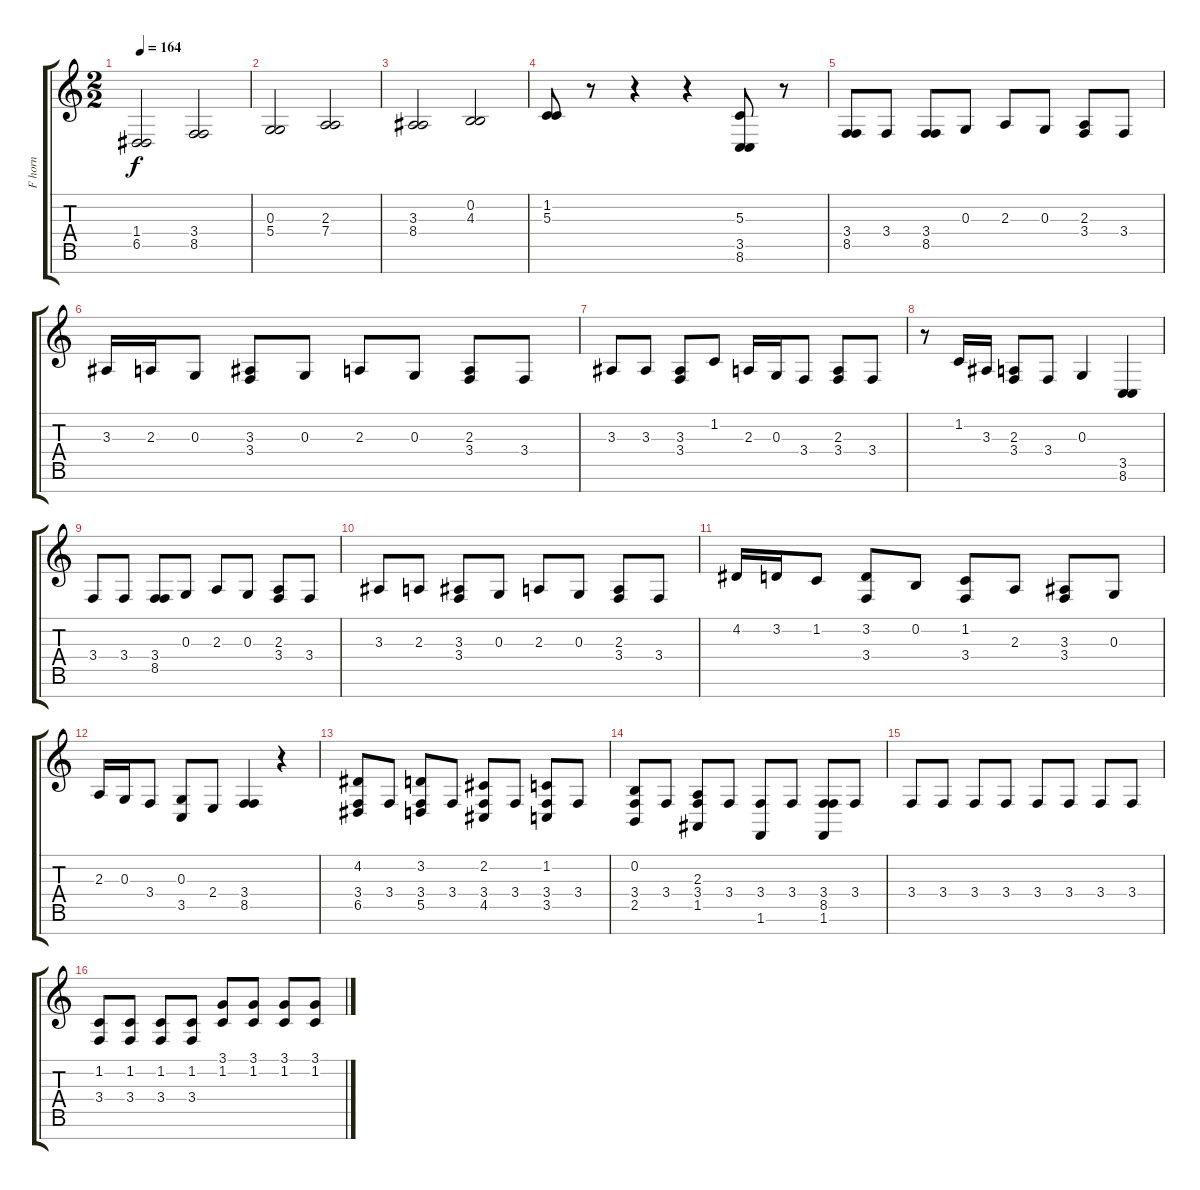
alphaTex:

\track ("F horn" "F horn") {instrument frenchhorn}
\staff {score tabs}
\tuning (E4 B3 G3 D3 A2 E2 B1) {hide}
\ts (2 2)
\tempo 164
\clef g2
\ks c
(1.4 6.5).2{dy f} (3.4 8.5).2 |
(0.3 5.4).2 (2.3 7.4).2 |
(3.3 8.4).2 (0.2 4.3).2 |
(1.2 5.3).8 r.8 r.4 r.4 (5.3 3.5 8.6).8 r.8 |
(3.4 8.5).8 3.4.8 (3.4 8.5).8 0.3.8 2.3.8 0.3.8 (2.3 3.4).8 3.4.8 |
3.3.16 2.3.16 0.3.8 (3.3 3.4).8 0.3.8 2.3.8 0.3.8 (2.3 3.4).8 3.4.8 |
3.3.8 3.3.8 (3.3 3.4).8 1.2.8 2.3.16 0.3.16 3.4.8 (2.3 3.4).8 3.4.8 |
r.8 1.2.16 3.3.16 (2.3 3.4).8 3.4.8 0.3.4 (3.5 8.6).4 |
3.4.8 3.4.8 (3.4 8.5).8 0.3.8 2.3.8 0.3.8 (2.3 3.4).8 3.4.8 |
3.3.8 2.3.8 (3.3 3.4).8 0.3.8 2.3.8 0.3.8 (2.3 3.4).8 3.4.8 |
4.2.16 3.2.16 1.2.8 (3.2 3.4).8 0.2.8 (1.2 3.4).8 2.3.8 (3.3 3.4).8 0.3.8 |
2.3.16 0.3.16 3.4.8 (0.3 3.5).8 2.4.8 (3.4 8.5).4 r.4 |
(4.2 3.4 6.5).8 3.4.8 (3.2 3.4 5.5).8 3.4.8 (2.2 3.4 4.5).8 3.4.8 (1.2 3.4 3.5).8 3.4.8 |
(0.2 3.4 2.5).8 3.4.8 (2.3 3.4 1.5).8 3.4.8 (3.4 1.6).8 3.4.8 (3.4 8.5 1.6).8 3.4.8 |
3.4.8 3.4.8 3.4.8 3.4.8 3.4.8 3.4.8 3.4.8 3.4.8 |
(1.2 3.4).8 (1.2 3.4).8 (1.2 3.4).8 (1.2 3.4).8 (3.1 1.2).8 (3.1 1.2).8 (3.1 1.2).8 (3.1 1.2).8
